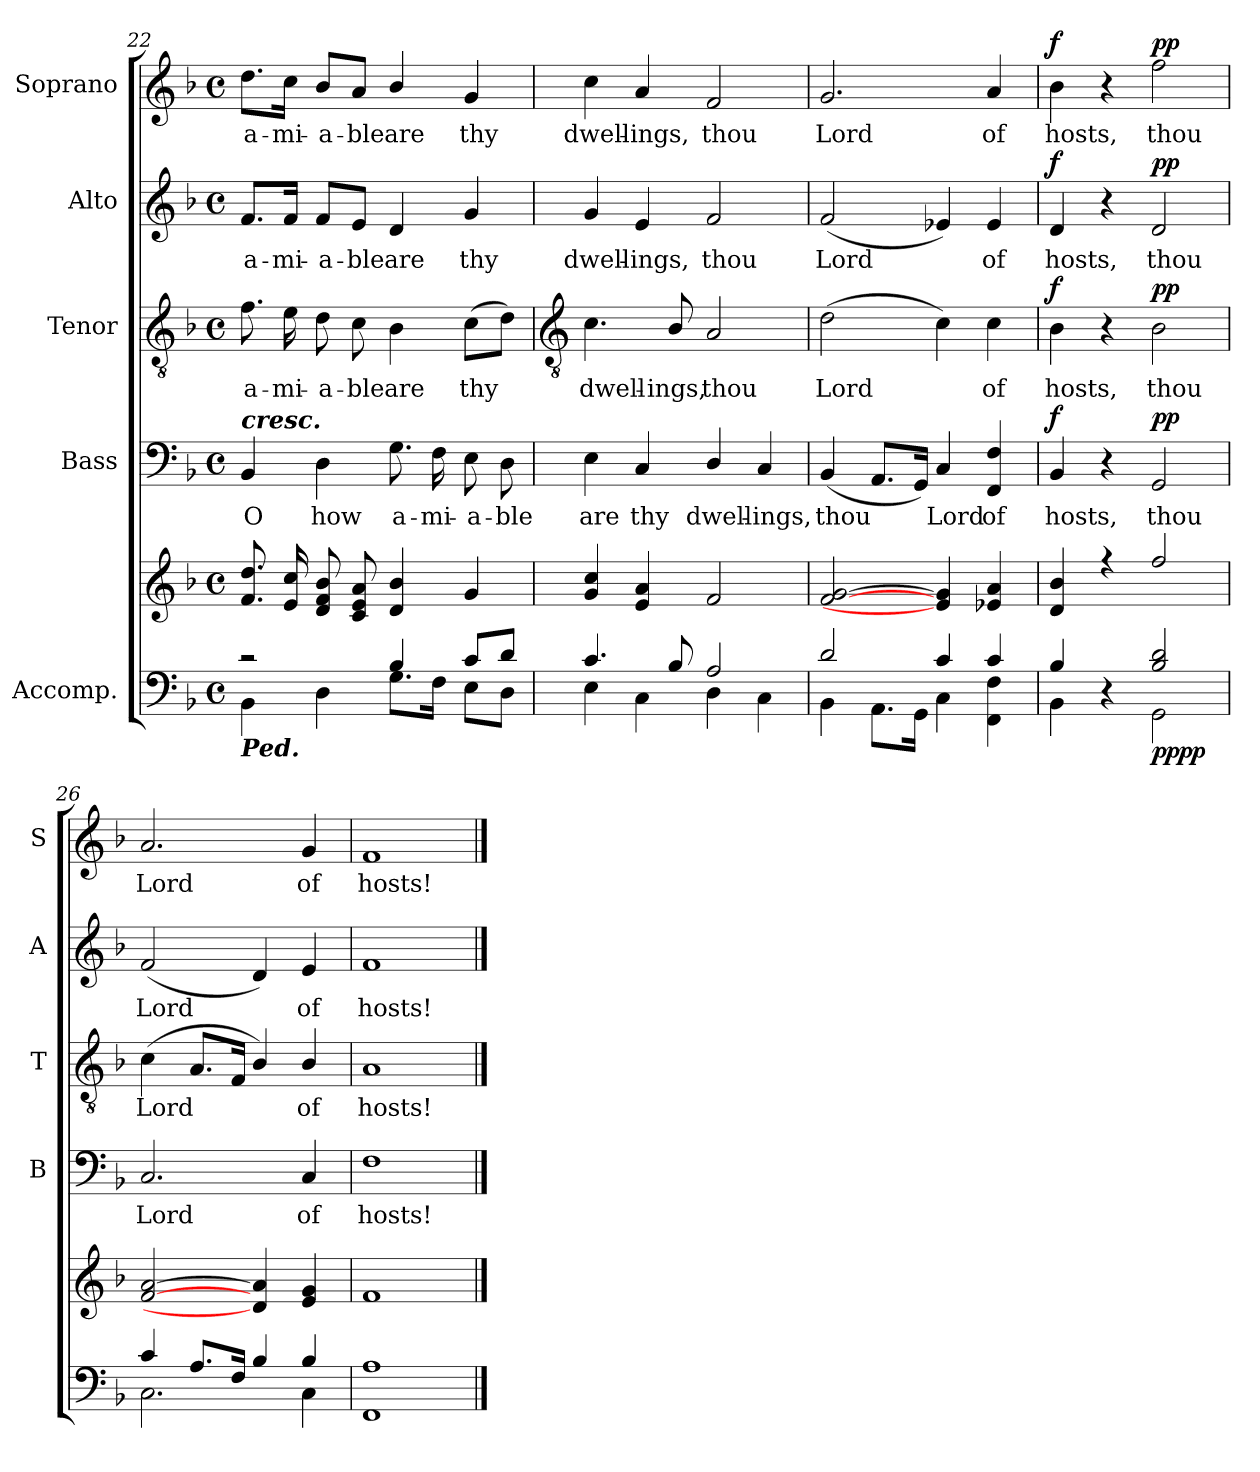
**kern	**kern	**dynam	**kern	**text	**dynam	**kern	**text	**dynam	**kern	**text	**dynam	**kern	**text	**dynam
*part5	*part5	*part5	*part4	*part4	*part4	*part3	*part3	*part3	*part2	*part2	*part2	*part1	*part1	*part1
*staff6	*staff5	*staff5/6	*staff4	*staff4	*staff4	*staff3	*staff3	*staff3	*staff2	*staff2	*staff2	*staff1	*staff1	*staff1
*I"Accomp.	*	*	*I"Bass	*	*	*I"Tenor	*	*	*I"Alto	*	*	*I"Soprano	*	*
*	*	*	*I'B	*	*	*I'T	*	*	*I'A	*	*	*I'S	*	*
*clefF4	*clefG2	*	*clefF4	*	*	*clefGv2	*	*	*clefG2	*	*	*clefG2	*	*
*k[b-]	*k[b-]	*	*k[b-]	*	*	*k[b-]	*	*	*k[b-]	*	*	*k[b-]	*	*
*F:	*F:	*	*F:	*	*	*F:	*	*	*F:	*	*	*F:	*	*
*M4/4	*M4/4	*	*M4/4	*	*	*M4/4	*	*	*M4/4	*	*	*M4/4	*	*
*met(c)	*met(c)	*	*met(c)	*	*	*met(c)	*	*	*met(c)	*	*	*met(c)	*	*
=22	=22	=22	=22	=22	=22	=22	=22	=22	=22	=22	=22	=22	=22	=22
*^	*^	*	*	*	*	*	*	*	*	*	*	*	*	*
!	!	!	!	!	!LO:TX:a:Bi:t=cresc.	!	!	!	!	!	!	!	!	!	!	!
!LO:TX:b:Bi:t=Ped.	!	!	!	!	!	!	!	!	!	!	!	!	!	!	!	!
!	!	!	!	!	!	!LO:LY:b	!	!	!LO:LY:b	!	!	!LO:LY:b	!	!	!LO:LY:b	!
2r	4BB-\	8.f 8.ddL	1ryy	.	4BB-	O	.	8.f	a-	.	8.f/L	a-	.	8.dd\L	a-	.
!	!	!	!	!	!	!	!	!	!LO:LY:b	!	!	!LO:LY:b	!	!	!LO:LY:b	!
.	.	16e 16ccL	.	.	.	.	.	16e	-mi-	.	16f/Jk	-mi-	.	16cc\Jk	-mi-	.
!	!	!	!	!	!	!LO:LY:b	!	!	!LO:LY:b	!	!	!LO:LY:b	!	!	!LO:LY:b	!
.	4D\	8d/ 8f/ 8b-/	.	.	4D	how	.	8d	-a-	.	8f/L	-a-	.	8b-/L	-a-	.
!	!	!	!	!	!	!	!	!	!LO:LY:b	!	!	!LO:LY:b	!	!	!LO:LY:b	!
.	.	8c 8e 8aJ	.	.	.	.	.	8c	-ble	.	8e/J	-ble	.	8a/J	-ble	.
!	!	!	!	!	!	!LO:LY:b	!	!	!LO:LY:b	!	!	!LO:LY:b	!	!	!LO:LY:b	!
4B-/	8.G\L	4d/ 4b-/	.	.	8.G	a-	.	4B-	are	.	4d	are	.	4b-/	are	.
!	!	!	!	!	!	!LO:LY:b	!	!	!	!	!	!	!	!	!	!
.	16F\J	.	.	.	16F	-mi-	.	.	.	.	.	.	.	.	.	.
!	!	!	!	!	!	!LO:LY:b	!	!	!LO:LY:b	!	!	!LO:LY:b	!	!	!LO:LY:b	!
8c/L	8E\L	4g	.	.	8E	-a-	.	(>8cL	thy	.	4g	thy	.	4g	thy	.
!	!	!	!	!	!	!LO:LY:b	!	!	!	!	!	!	!	!	!	!
8d/J	8D\J	.	.	.	8D	-ble	.	8dJ)	.	.	.	.	.	.	.	.
!!LO:LB:g=z
=23	=23	=23	=23	=23	=23	=23	=23	=23	=23	=23	=23	=23	=23	=23	=23	=23
*	*	*	*	*	*	*	*	*clefGv2	*	*	*	*	*	*	*	*
!	!	!	!	!	!	!LO:LY:b	!	!	!LO:LY:b	!	!	!LO:LY:b	!	!	!LO:LY:b	!
4.c/	4E\	4g 4cc	1ryy	.	4E	are	.	4.c	dwell-	.	4g	dwell-	.	4cc	dwell-	.
!	!	!	!	!	!	!LO:LY:b	!	!	!	!	!	!LO:LY:b	!	!	!LO:LY:b	!
.	4C\	4e 4a	.	.	4C	thy	.	.	.	.	4e	-ings,	.	4a	-ings,	.
!	!	!	!	!	!	!	!	!	!LO:LY:b	!	!	!	!	!	!	!
8B-/	.	.	.	.	.	.	.	8B-/	-ings,	.	.	.	.	.	.	.
!	!	!	!	!	!	!LO:LY:b	!	!	!LO:LY:b	!	!	!LO:LY:b	!	!	!LO:LY:b	!
2A/	4D\	2f	.	.	4D/	dwell-	.	2A	thou	.	2f	thou	.	2f	thou	.
!	!	!	!	!	!	!LO:LY:b	!	!	!	!	!	!	!	!	!	!
.	4C\	.	.	.	4C	-ings,	.	.	.	.	.	.	.	.	.	.
=24	=24	=24	=24	=24	=24	=24	=24	=24	=24	=24	=24	=24	=24	=24	=24	=24
!	!	!	!	!	!	!LO:LY:b	!	!	!LO:LY:b	!	!	!LO:LY:b	!	!	!LO:LY:b	!
2d/	4BB-\	[2f [2g	1ryy	.	(<4BB-	thou	.	(>2d	Lord	.	(<2f	Lord	.	2.g	Lord	.
.	8.AA\L	.	.	.	8.AAL	.	.	.	.	.	.	.	.	.	.	.
.	16GG\J	.	.	.	16GGJ)	.	.	.	.	.	.	.	.	.	.	.
!	!	!	!	!	!	!LO:LY:b	!	!	!	!	!	!	!	!	!	!
4c/	4C\	4e-] 4g]	.	.	4C	Lord	.	4c)	.	.	4e-X)	.	.	.	.	.
!	!	!	!	!	!	!LO:LY:b	!	!	!LO:LY:b	!	!	!LO:LY:b	!	!	!LO:LY:b	!
4c/	4FF\ 4F\	4e- 4a	.	.	4FF 4F	of	.	4c	of	.	4e-	of	.	4a	of	.
=25	=25	=25	=25	=25	=25	=25	=25	=25	=25	=25	=25	=25	=25	=25	=25	=25
!	!	!	!	!	!	!LO:LY:b	!LO:DY:b	!	!LO:LY:b	!LO:DY:b	!	!LO:LY:b	!LO:DY:b	!	!LO:LY:b	!LO:DY:b
4B-/	4BB-\	4d 4b-	1ryy	.	4BB-	hosts,	f	4B-	hosts,	f	4d	hosts,	f	4b-	hosts,	f
4r	4ryy	4r	.	.	4r	.	.	4r	.	.	4r	.	.	4r	.	.
!	!	!	!	!LO:DY:b=2	!	!LO:LY:b	!	!	!LO:LY:b	!	!	!LO:LY:b	!	!	!LO:LY:b	!
!	!	!	!	!LO:DY:n=1:b	!	!	!LO:DY:b	!	!	!LO:DY:b	!	!	!LO:DY:b	!	!	!LO:DY:b
2B-/ 2d/	2GG\	2ff	.	pp pp	2GG	thou	pp	2B-	thou	pp	2d	thou	pp	2ff	thou	pp
=26	=26	=26	=26	=26	=26	=26	=26	=26	=26	=26	=26	=26	=26	=26	=26	=26
!	!	!	!	!	!	!LO:LY:b	!	!	!LO:LY:b	!	!	!LO:LY:b	!	!	!LO:LY:b	!
4c/	2.C\	[2f [2a	1ryy	.	2.C	Lord	.	(<4c	Lord	.	(<2f	Lord	.	2.a	Lord	.
8.A/L	.	.	.	.	.	.	.	8.AL	.	.	.	.	.	.	.	.
16F/J	.	.	.	.	.	.	.	16FJ	.	.	.	.	.	.	.	.
4B-/	.	4d] 4a]	.	.	.	.	.	4B-/)	.	.	4d)	.	.	.	.	.
!	!	!	!	!	!	!LO:LY:b	!	!	!LO:LY:b	!	!	!LO:LY:b	!	!	!LO:LY:b	!
4B-/	4C\	4e 4g	.	.	4C	of	.	4B-/	of	.	4e	of	.	4g	of	.
=27	=27	=27	=27	=27	=27	=27	=27	=27	=27	=27	=27	=27	=27	=27	=27	=27
!	!	!	!	!	!	!LO:LY:b	!	!	!LO:LY:b	!	!	!LO:LY:b	!	!	!LO:LY:b	!
1A/	1FF\	1f	1ryy	.	1F	hosts!	.	1A	hosts!	.	1f	hosts!	.	1f	hosts!	.
*v	*v	*	*	*	*	*	*	*	*	*	*	*	*	*	*	*
*	*v	*v	*	*	*	*	*	*	*	*	*	*	*	*	*
==	==	==	==	==	==	==	==	==	==	==	==	==	==	==
*-	*-	*-	*-	*-	*-	*-	*-	*-	*-	*-	*-	*-	*-	*-
